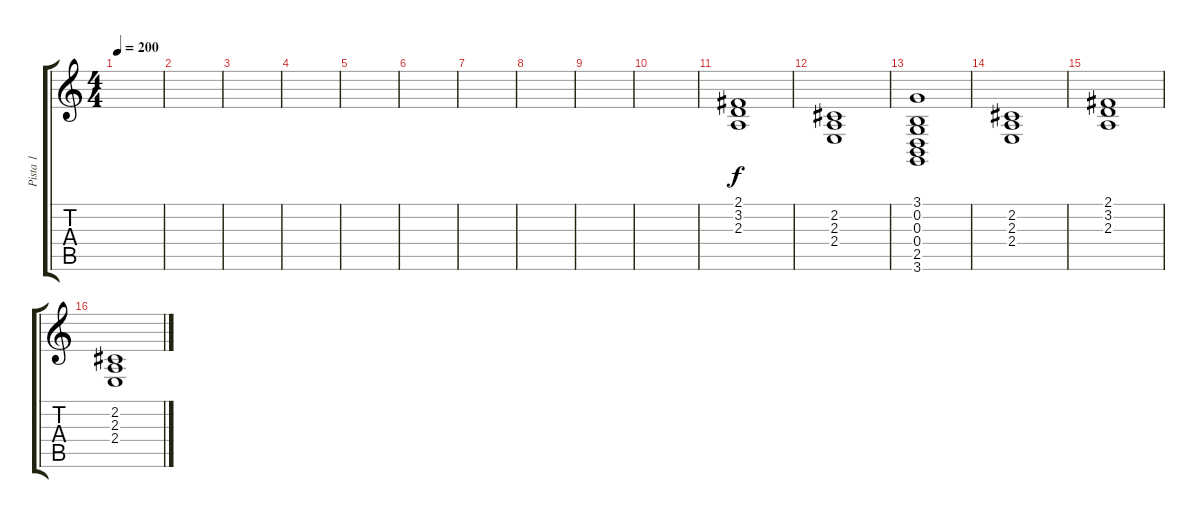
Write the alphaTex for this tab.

\track ("Pista 1" "Pista 1") {instrument brightacousticpiano}
\staff {score tabs}
\tuning (E4 B3 G3 D3 A2 E2) {hide}
\ts (4 4)
\tempo 200
\clef g2
\ks c
|
|
|
|
|
|
|
|
|
|
(2.1 3.2 2.3).1 |
(2.2 2.3 2.4).1 |
(3.1 0.2 0.3 0.4 2.5 3.6).1 |
(2.2 2.3 2.4).1 |
(2.1 3.2 2.3).1 |
(2.2 2.3 2.4).1
